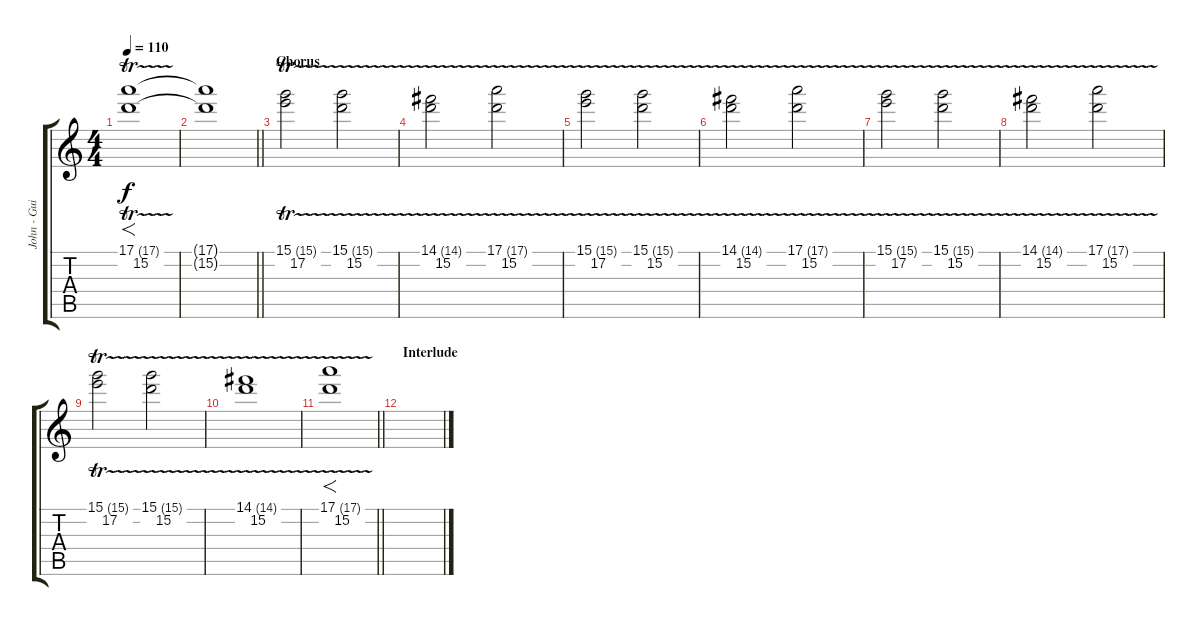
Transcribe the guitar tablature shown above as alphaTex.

\track ("John - Guitar 2" "John - Gui") {instrument electricguitarclean}
\staff {score tabs}
\tuning (E4 B3 G3 D3 A2 E2) {hide}
\ts (4 4)
\tempo 110
\clef g2
\ks c
(17.1{tr (17 32)} 15.2).1{f dy f} |
\barLineRight lightlight
(17.1{t} 15.2{t}).1 |
\section ("" "Chorus")
(15.1{tr (15 32)} 17.2).2 (15.1{tr (15 32)} 15.2).2 |
(14.1{tr (14 32)} 15.2).2 (17.1{tr (17 32)} 15.2).2 |
(15.1{tr (15 32)} 17.2).2 (15.1{tr (15 32)} 15.2).2 |
(14.1{tr (14 32)} 15.2).2 (17.1{tr (17 32)} 15.2).2 |
(15.1{tr (15 32)} 17.2).2 (15.1{tr (15 32)} 15.2).2 |
(14.1{tr (14 32)} 15.2).2 (17.1{tr (17 32)} 15.2).2 |
(15.1{tr (15 32)} 17.2).2 (15.1{tr (15 32)} 15.2).2 |
(14.1{tr (14 32)} 15.2).1 |
\barLineRight lightlight
(17.1{tr (17 32)} 15.2).1{f} |
\section ("" "Interlude")
